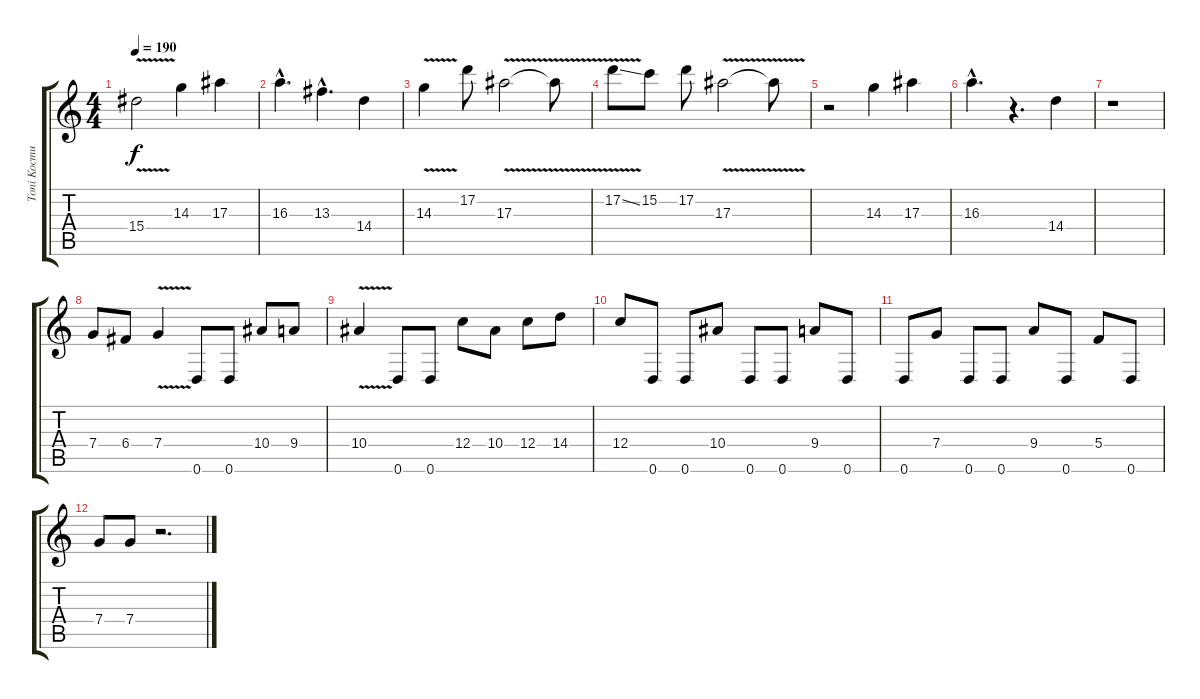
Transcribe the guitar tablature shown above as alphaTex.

\track ("Toni Kocmut" "Toni Kocmu") {instrument distortionguitar}
\staff {score tabs}
\tuning (D4 A3 F3 C3 G2 D2) {hide}
\ts (4 4)
\tempo 190
\clef g2
\ks c
15.4{v}.2{dy f} 14.3.4 17.3.4 |
16.3{hac}.4{d} 13.3{hac}.4{d} 14.4.4 |
14.3{v}.4 17.2.8 17.3{v}.2 17.3{t}.8 |
17.2{v ss}.8 15.2.8 17.2.8 17.3{v}.2 17.3{t}.8 |
r.2 14.3.4 17.3.4 |
16.3{hac}.4{d} r.4{d} 14.4.4 |
r.1 |
7.4.8 6.4.8 7.4{v}.4 0.6.8 0.6.8 10.4.8 9.4.8 |
10.4{v}.4 0.6.8 0.6.8 12.4.8 10.4.8 12.4.8 14.4.8 |
12.4.8 0.6.8 0.6.8 10.4.8 0.6.8 0.6.8 9.4.8 0.6.8 |
0.6.8 7.4.8 0.6.8 0.6.8 9.4.8 0.6.8 5.4.8 0.6.8 |
7.4.8 7.4.8 r.2{d}
